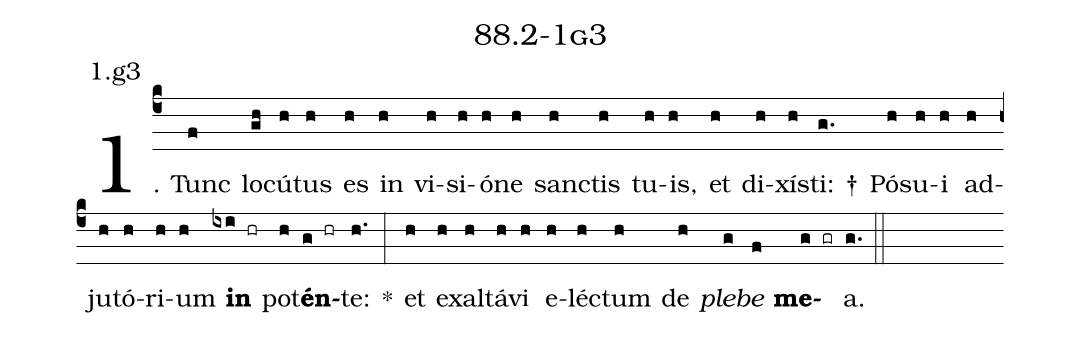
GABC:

name: 88.2-1g3;
annotation: 1.g3;
%%
(c4)1. Tunc(f) lo(gh)cú(h)tus(h) es(h) in(h) vi(h)si(h)ó(h)ne(h) sanc(h)tis(h) tu(h)is,(h) et(h) di(h)xís(h)ti: †(g.) Pó(h)su(h)i(h) ad(h)ju(h)tó(h)ri(h)um(h) <b>in</b>(ixi hr) pot(h)<b>én</b>(g hr)te:(h.) *(:) et(h) ex(h)al(h)tá(h)vi(h) e(h)léc(h)tum(h) de(h) <i>ple</i>(g)<i>be</i>(f) <b>me</b>(g gr)a.(g.) (::)


%E(h) u(h) o(g) u(f) a(g) e.(g.) (::)
